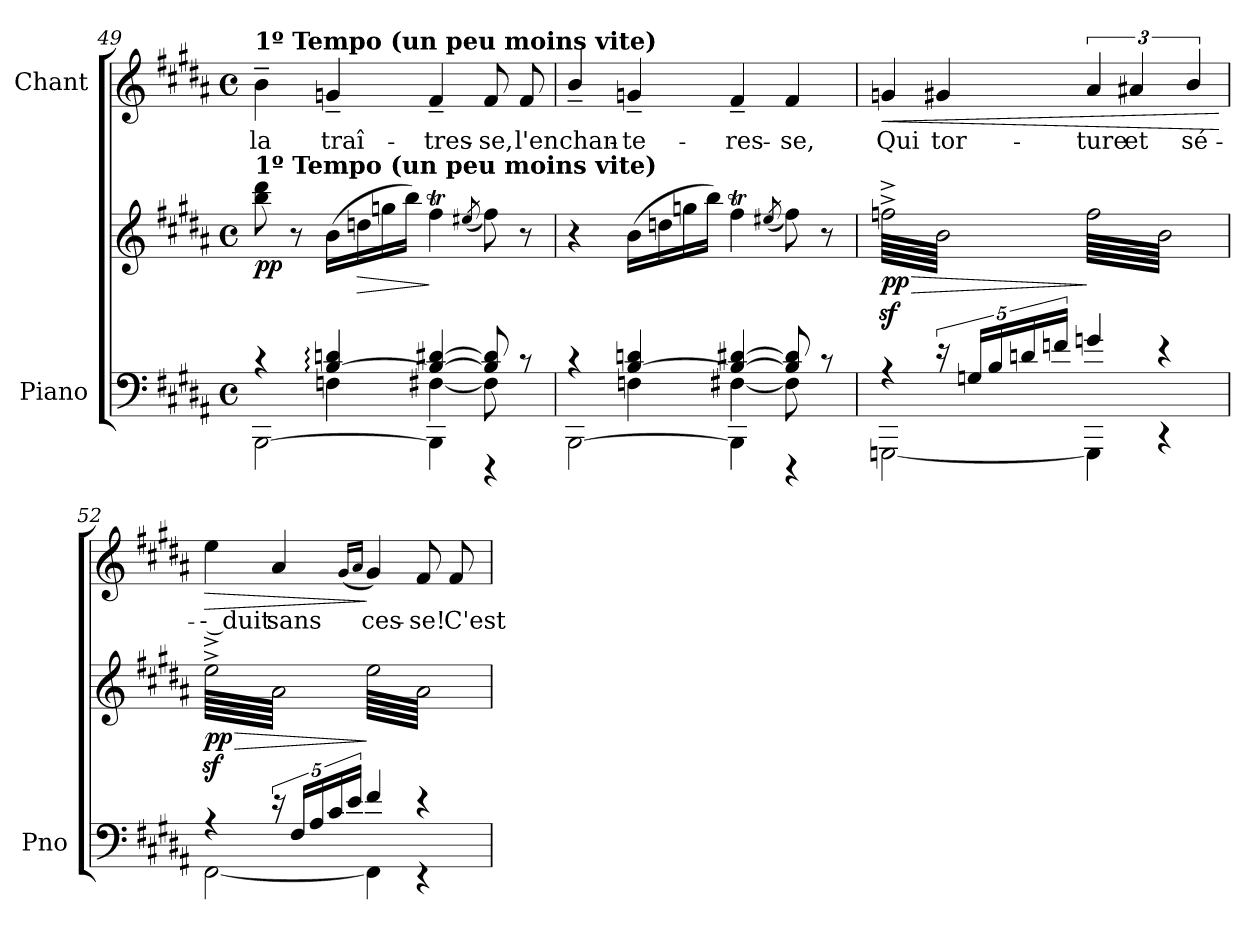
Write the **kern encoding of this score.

**kern	**kern	**dynam	**kern	**text	**dynam
*part2	*part2	*part2	*part1	*part1	*part1
*staff3	*staff2	*staff2/3	*staff1	*staff1	*staff1
*I"Piano	*	*	*I"Chant	*	*
*I'Pno	*	*	*	*	*
*clefF4	*clefG2	*	*clefG2	*	*
*k[f#c#g#d#a#]	*k[f#c#g#d#a#]	*	*k[f#c#g#d#a#]	*	*
*M4/4	*M4/4	*	*M4/4	*	*
*met(c)	*met(c)	*	*met(c)	*	*
=49	=49	=49	=49	=49	=49
*^	*	*	*	*	*
*	*^	*	*	*	*	*
!	!	!	!	!	!LO:TX:a:B:t=1º Tempo  (un peu moins vite)	!	!
!	!	!	!LO:TX:a:B:t=1º Tempo  (un peu moins vite)	!	!	!	!
!	!	!	!	!LO:DY:b	!	!LO:LY:b	!
4r	4ryy	[2BBB\	8bb\ 8ddd#\	pp	4b~\	la	.
.	.	.	8r	.	.	.	.
!	!	!	!	!	!	!LO:LY:b	!
[4B/: 4dn/:	4Fn\	.	(>16b\LL	.	4gn~/	traî-	.
!	!	!	!	!LO:HP:b	!	!	!
.	.	.	16ddn\	>	.	.	.
.	.	.	16ggn\	.	.	.	.
.	.	.	16bb\JJ)	.	.	.	.
!	!	!	!	!	!	!LO:LY:b	!
4B/_ [4d#X/	[4F#X\	4BBB\]	4ff#t\	]	4f#~/	-tres-	.
.	.	.	(<8qee#X/	.	.	.	.
!	!	!	!	!	!	!LO:LY:b	!
8B/] 8d#/]	8F#\]	4rDDD	8ff#\)	.	8f#/	-se,	.
!	!	!	!	!	!	!LO:LY:b	!
8r	8ryy	.	8r	.	8f#/	l'en	.
!!LO:LB:g=z
=50	=50	=50	=50	=50	=50	=50	=50
!	!	!	!	!	!	!LO:LY:b	!
4r	4ryy	[2BBB\	4r	.	4b~/	- chan-	.
!	!	!	!	!	!	!LO:LY:b	!
[4B/ 4dn/	4Fn:\	.	(>16b\LL	.	4gn~/	-te-	.
.	.	.	16ddn\	.	.	.	.
.	.	.	16ggn\	.	.	.	.
.	.	.	16bb\JJ)	.	.	.	.
!	!	!	!	!	!	!LO:LY:b	!
4B/_ [4d#X/	[4F#X\	4BBB\]	4ff#Tt\	.	4f#~/	-res-	.
.	.	.	(<8qee#X/	.	.	.	.
!	!	!	!	!	!	!LO:LY:b	!
8B/] 8d#/]	8F#\]	4rDDD	8ff#\)	.	4f#/	-se,	.
8r	8ryy	.	8r	.	.	.	.
*	*v	*v	*	*	*	*	*
=51	=51	=51	=51	=51	=51	=51
!	!	!	!LO:HP:b	!	!LO:LY:b	!LO:HP:b
!	!	!	!LO:DY:n=1:b	!	!	!
*	*	*tremolo	*	*	*	*
4r	[2GGGn\	(>64ffnz<^\LLLL	> pp	4gn/	Qui	<
.	.	64b\	.	.	.	.
.	.	64ffnz<^\	.	.	.	.
.	.	64b\	.	.	.	.
.	.	64ffnz<^\	.	.	.	.
.	.	64b\	.	.	.	.
.	.	64ffnz<^\	.	.	.	.
.	.	64b\	.	.	.	.
.	.	64ffnz<^\	.	.	.	.
.	.	64b\	.	.	.	.
.	.	64ffnz<^\	.	.	.	.
.	.	64b\	.	.	.	.
.	.	64ffnz<^\	.	.	.	.
.	.	64b\	.	.	.	.
.	.	64ffnz<^\	.	.	.	.
.	.	64b\	.	.	.	.
!	!	!	!	!	!LO:LY:b	!
20r	.	64ffnz<^\	.	4g#X/	tor-	.
.	.	64b\	.	.	.	.
.	.	64ffnz<^\	.	.	.	.
.	.	64b\	.	.	.	.
20Gn/LL	.	.	.	.	.	.
.	.	64ffnz<^\	.	.	.	.
.	.	64b\	.	.	.	.
.	.	64ffnz<^\	.	.	.	.
20B/	.	.	.	.	.	.
.	.	64b\	.	.	.	.
.	.	64ffnz<^\	.	.	.	.
.	.	64b\	.	.	.	.
20dn/	.	.	.	.	.	.
.	.	64ffnz<^\	.	.	.	.
.	.	64b\	.	.	.	.
.	.	64ffnz<^\	.	.	.	.
20fn/JJ	.	.	.	.	.	.
.	.	64b\	.	.	.	.
.	.	64ffnz<^\	.	.	.	.
.	.	64b\JJJJ	.	.	.	.
!	!	!	!	!	!LO:LY:b	!
4gn/	4GGG\]	64ff\LLLL	]	6a#/	-ture	.
.	.	64b\)	.	.	.	.
.	.	64ff\	.	.	.	.
.	.	64b\)	.	.	.	.
.	.	64ff\	.	.	.	.
.	.	64b\)	.	.	.	.
.	.	64ff\	.	.	.	.
.	.	64b\)	.	.	.	.
.	.	64ff\	.	.	.	.
.	.	64b\)	.	.	.	.
.	.	64ff\	.	.	.	.
!	!	!	!	!	!LO:LY:b	!
.	.	.	.	6a#X/	et	.
.	.	64b\)	.	.	.	.
.	.	64ff\	.	.	.	.
.	.	64b\)	.	.	.	.
.	.	64ff\	.	.	.	.
.	.	64b\)	.	.	.	.
4r	4r	64ff\	.	.	.	.
.	.	64b\)	.	.	.	.
.	.	64ff\	.	.	.	.
.	.	64b\)	.	.	.	.
.	.	64ff\	.	.	.	.
.	.	64b\)	.	.	.	.
!	!	!	!	!	!LO:LY:b	!
.	.	.	.	6b/	sé-	.
.	.	64ff\	.	.	.	.
.	.	64b\)	.	.	.	.
.	.	64ff\	.	.	.	.
.	.	64b\)	.	.	.	.
.	.	64ff\	.	.	.	.
.	.	64b\)	.	.	.	.
.	.	64ff\	.	.	.	.
.	.	64b\)	.	.	.	.
.	.	64ff\	.	.	.	.
.	.	64b\)JJJJ	.	.	.	.
*v	*v	*	*	*	*	*
.	.	.	.	.	[
!!LO:LB:g=z
=52	=52	=52	=52	=52	=52
*^	*	*	*	*	*
!	!	!	!LO:HP:b	!	!LO:LY:b	!LO:HP:b
!	!	!	!LO:DY:n=1:b	!	!	!
4r	[2FF#\	(>64eez<^\LLLL	> pp	4ee\	-- duit	>
.	.	64a#\	.	.	.	.
.	.	64eez<^\	.	.	.	.
.	.	64a#\	.	.	.	.
.	.	64eez<^\	.	.	.	.
.	.	64a#\	.	.	.	.
.	.	64eez<^\	.	.	.	.
.	.	64a#\	.	.	.	.
.	.	64eez<^\	.	.	.	.
.	.	64a#\	.	.	.	.
.	.	64eez<^\	.	.	.	.
.	.	64a#\	.	.	.	.
.	.	64eez<^\	.	.	.	.
.	.	64a#\	.	.	.	.
.	.	64eez<^\	.	.	.	.
.	.	64a#\	.	.	.	.
!	!	!	!	!	!LO:LY:b	!
20r	.	64eez<^\	.	4a#/	sans	.
.	.	64a#\	.	.	.	.
.	.	64eez<^\	.	.	.	.
.	.	64a#\	.	.	.	.
20F#/LL	.	.	.	.	.	.
.	.	64eez<^\	.	.	.	.
.	.	64a#\	.	.	.	.
.	.	64eez<^\	.	.	.	.
20A#/	.	.	.	.	.	.
.	.	64a#\	.	.	.	.
.	.	64eez<^\	.	.	.	.
.	.	64a#\	.	.	.	.
20c#/	.	.	.	.	.	.
.	.	64eez<^\	.	.	.	.
.	.	64a#\	.	.	.	.
.	.	64eez<^\	.	.	.	.
20e/JJ	.	.	.	.	.	.
.	.	64a#\	.	.	.	.
.	.	64eez<^\	.	.	.	.
.	.	64a#\JJJJ	.	.	.	.
.	.	.	.	(<16qg#/LL	.	.
.	.	.	.	16qa#/JJ	.	.
!	!	!	!	!	!LO:LY:b	!
4f#/	4FF#\]	64ee\LLLL	]	4g#/)	ces-	]
.	.	64a#\)	.	.	.	.
.	.	64ee\	.	.	.	.
.	.	64a#\)	.	.	.	.
.	.	64ee\	.	.	.	.
.	.	64a#\)	.	.	.	.
.	.	64ee\	.	.	.	.
.	.	64a#\)	.	.	.	.
.	.	64ee\	.	.	.	.
.	.	64a#\)	.	.	.	.
.	.	64ee\	.	.	.	.
.	.	64a#\)	.	.	.	.
.	.	64ee\	.	.	.	.
.	.	64a#\)	.	.	.	.
.	.	64ee\	.	.	.	.
.	.	64a#\)	.	.	.	.
!	!	!	!	!	!LO:LY:b	!LO:DY:a
!	!	!	!	!	!	!LO:DY:n=1:a
4r	4r	64ee\	.	8f#/	-se!	other-dynamics f
.	.	64a#\)	.	.	.	.
.	.	64ee\	.	.	.	.
.	.	64a#\)	.	.	.	.
.	.	64ee\	.	.	.	.
.	.	64a#\)	.	.	.	.
.	.	64ee\	.	.	.	.
.	.	64a#\)	.	.	.	.
!	!	!	!	!	!LO:LY:b	!
.	.	64ee\	.	8f#/	C'est	.
.	.	64a#\)	.	.	.	.
.	.	64ee\	.	.	.	.
.	.	64a#\)	.	.	.	.
.	.	64ee\	.	.	.	.
.	.	64a#\)	.	.	.	.
.	.	64ee\	.	.	.	.
.	.	64a#\)JJJJ	.	.	.	.
*	*	*Xtremolo	*	*	*	*
.	.	.	.	.	.	.
.	.	.	.	.	.	.
.	.	.	.	.	.	.
.	.	.	.	.	.	.
.	.	.	.	.	.	.
.	.	.	.	.	.	.
.	.	.	.	.	.	.
.	.	.	.	.	.	.
.	.	.	.	.	.	.
.	.	.	.	.	.	.
.	.	.	.	.	.	.
.	.	.	.	.	.	.
.	.	.	.	.	.	.
.	.	.	.	.	.	.
.	.	.	.	.	.	.
.	.	.	.	.	.	.
*v	*v	*	*	*	*	*
=	=	=	=	=	=
*-	*-	*-	*-	*-	*-
